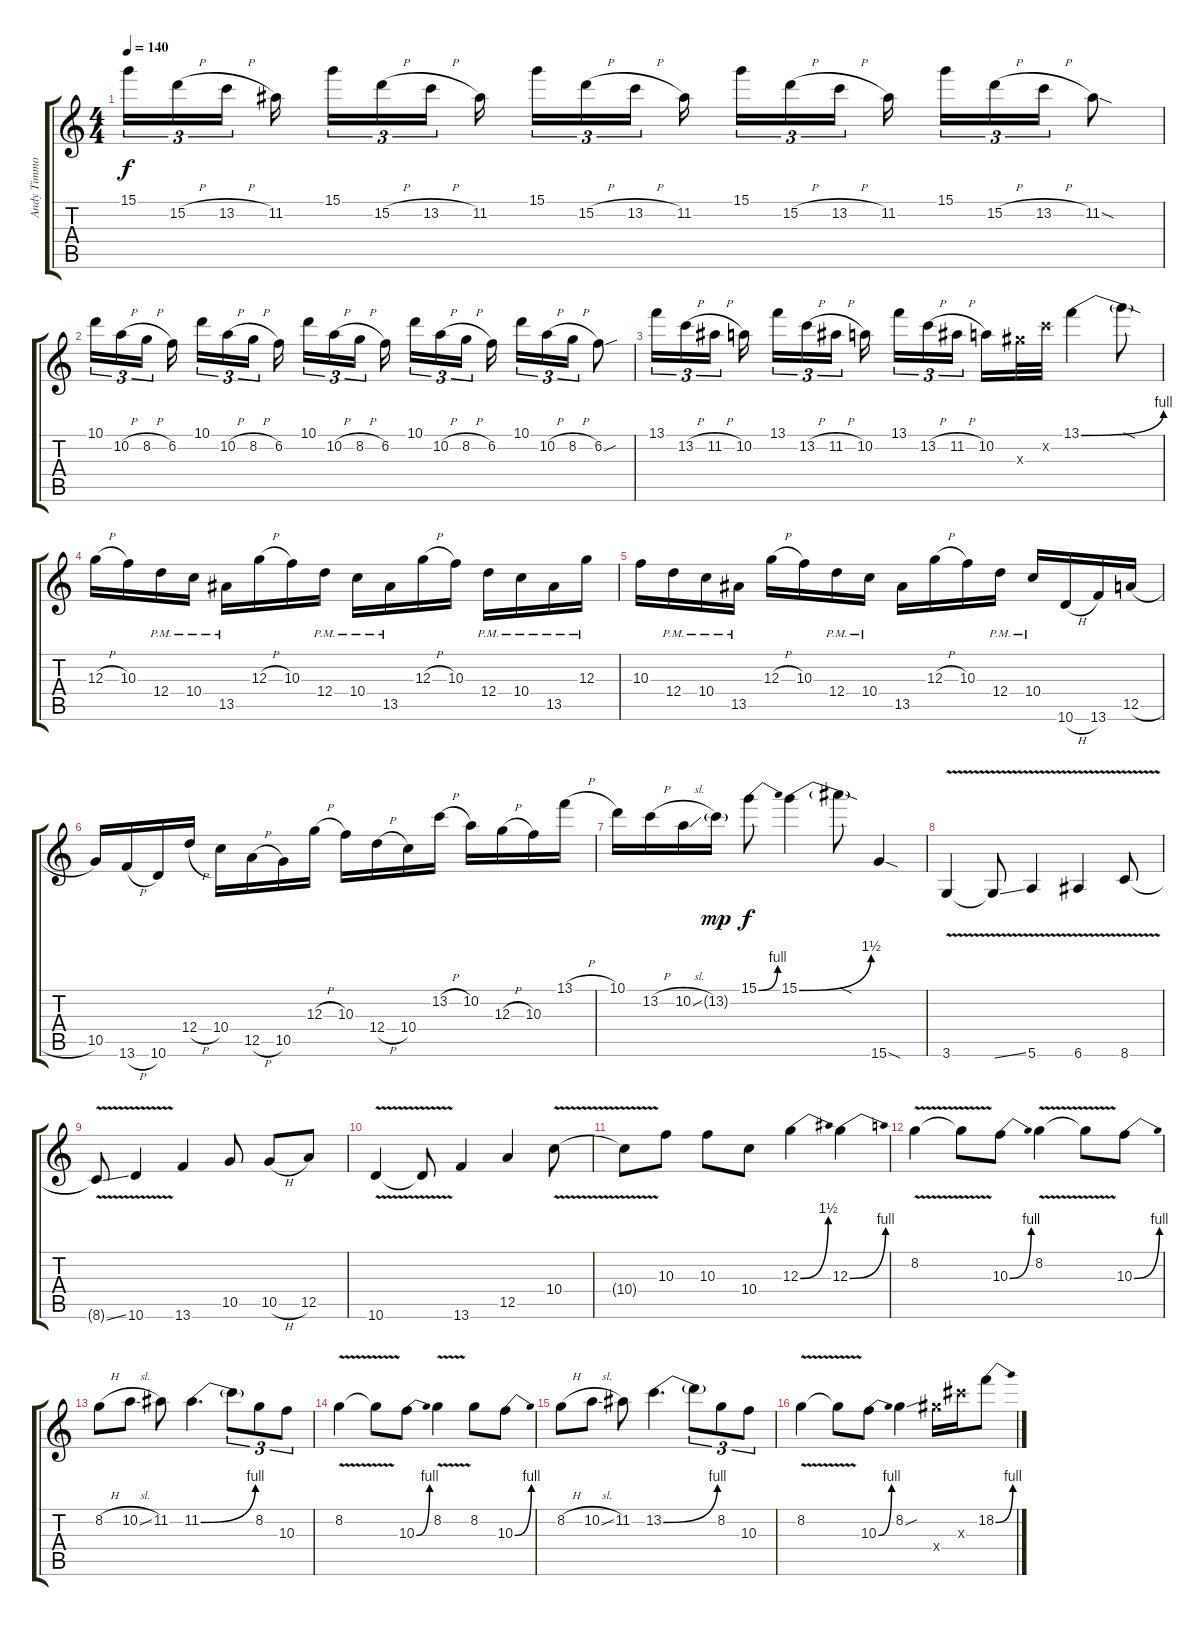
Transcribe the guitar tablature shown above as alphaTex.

\track ("Andy Timmons" "Andy Timmo") {instrument overdrivenguitar}
\staff {score tabs}
\tuning (E4 B3 G3 D3 A2 E2) {hide}
\ts (4 4)
\tempo 140
\clef g2
\ks c
15.1.16{tu (3 2) dy f} 15.2{h}.16{tu (3 2)} 13.2{h}.16{tu (3 2) beam splitsecondary} 11.2.16{beam splitsecondary} 15.1.16{tu (3 2)} 15.2{h}.16{tu (3 2)} 13.2{h}.16{tu (3 2) beam splitsecondary} 11.2.16{beam splitsecondary} 15.1.16{tu (3 2)} 15.2{h}.16{tu (3 2)} 13.2{h}.16{tu (3 2)} 11.2.16{beam splitsecondary} 15.1.16{tu (3 2)} 15.2{h}.16{tu (3 2)} 13.2{h}.16{tu (3 2) beam splitsecondary} 11.2.16 15.1.16{tu (3 2)} 15.2{h}.16{tu (3 2)} 13.2{h}.16{tu (3 2)} 11.2{sod}.8 |
10.1.16{tu (3 2)} 10.2{h}.16{tu (3 2)} 8.2{h}.16{tu (3 2) beam splitsecondary} 6.2.16{beam splitsecondary} 10.1.16{tu (3 2)} 10.2{h}.16{tu (3 2)} 8.2{h}.16{tu (3 2) beam splitsecondary} 6.2.16{beam splitsecondary} 10.1.16{tu (3 2)} 10.2{h}.16{tu (3 2)} 8.2{h}.16{tu (3 2)} 6.2.16{beam splitsecondary} 10.1.16{tu (3 2)} 10.2{h}.16{tu (3 2)} 8.2{h}.16{tu (3 2) beam splitsecondary} 6.2.16 10.1.16{tu (3 2)} 10.2{h}.16{tu (3 2)} 8.2{h}.16{tu (3 2)} 6.2{sou}.8 |
13.1.16{tu (3 2)} 13.2{h}.16{tu (3 2)} 11.2{h}.16{tu (3 2) beam splitsecondary} 10.2.16{beam splitsecondary} 13.1.16{tu (3 2)} 13.2{h}.16{tu (3 2)} 11.2{h}.16{tu (3 2) beam splitsecondary} 10.2.16{beam splitsecondary} 13.1.16{tu (3 2)} 13.2{h}.16{tu (3 2)} 11.2{h}.16{tu (3 2)} 10.2.16 13.3{x}.32 13.2{x}.32 13.1{be (bend 0 0 60 4)}.4 13.1{sod t}.8 |
12.3{h}.16 10.3.16 12.4{pm}.16 10.4{pm}.16 13.5{pm}.16 12.3{h}.16 10.3.16 12.4{pm}.16 10.4{pm}.16 13.5{pm}.16 12.3{h}.16 10.3.16 12.4{pm}.16 10.4{pm}.16 13.5{pm}.16 12.3{pm}.16 |
10.3.16 12.4{pm}.16 10.4{pm}.16 13.5{pm}.16 12.3{h}.16 10.3.16 12.4{pm}.16 10.4{pm}.16 13.5.16 12.3{h}.16 10.3.16 12.4{pm}.16 10.4{pm}.16 10.6{h}.16 13.6.16 12.5{h}.16 |
10.5.16 13.6{h}.16 10.6.16 12.4{h}.16 10.4.16 12.5{h}.16 10.5.16 12.3{h}.16 10.3.16 12.4{h}.16 10.4.16 13.2{h}.16 10.2.16 12.3{h}.16 10.3.16 13.1{h}.16 |
10.1.16 13.2{h}.16 10.2{sl}.16 13.2{g}.16{dy mp} 15.1{be (bend 0 0 60 4)}.8{dy f} 15.1{be (bend 0 0 60 6)}.4 15.1{sod t}.8 15.6{sod}.4 |
3.6{v}.4 3.6{ss t}.8 5.6{v}.4 6.6{v}.4 8.6{v}.8 |
8.6{ss t}.8 10.6{v}.4 13.6.4 10.5.8 10.5{h}.8 12.5.8 |
10.6{v}.4 10.6{t}.8 13.6.4 12.5.4 10.4{v}.8 |
10.4{t}.8 10.3.8 10.3.8 10.4.8 12.3{be (bend 0 0 60 6)}.4 12.3{be (bend 0 0 60 4)}.4 |
8.2{v}.4 8.2{v t}.8 10.3{be (bend 0 0 60 4)}.8 8.2{v}.4 8.2{v t}.8 10.3{be (bend 0 0 60 4)}.8 |
8.2{h}.8 10.2{sl}.8 11.2.8 11.2{be (bend 0 0 60 4)}.4{d} 11.2{t}.8{tu (3 2)} 8.2.8{tu (3 2)} 10.3.8{tu (3 2)} |
8.2{v}.4 8.2{v t}.8 10.3{be (bend 0 0 60 4)}.8 8.2{v}.4 8.2.8 10.3{be (bend 0 0 60 4)}.8 |
8.2{h}.8 10.2{sl}.8 11.2.8 13.2{be (bend 0 0 60 4)}.4{d} 13.2{t}.8{tu (3 2)} 8.2.8{tu (3 2)} 10.3.8{tu (3 2)} |
8.2{v}.4 8.2{v t}.8 10.3{be (bend 0 0 60 4)}.8 8.2{sou}.4 18.4{x}.16 18.3{x}.16 18.2{be (bend 0 0 60 4)}.8
